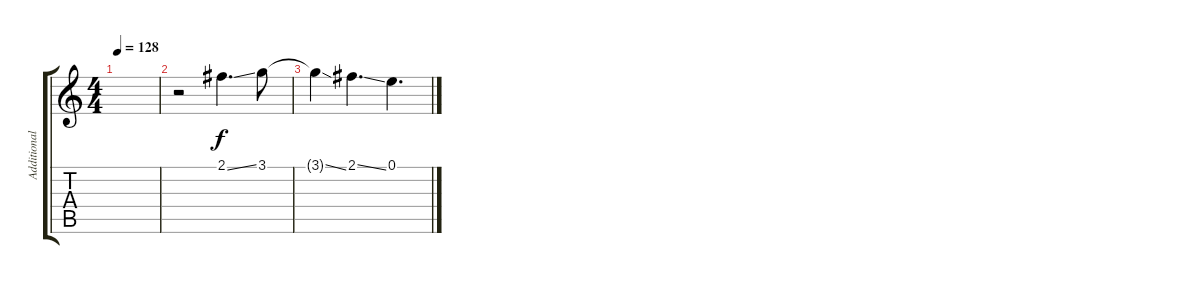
\track ("Additional Guitar" "Additional") {instrument acousticguitarsteel}
\staff {score tabs}
\tuning (E4 B3 G3 D3 A2 E2) {hide}
\ts (4 4)
\tempo 128
\clef g2
\ks c
|
r.2 2.1{ss}.4{d} 3.1.8 |
3.1{ss t}.4 2.1{ss}.4{d} 0.1.4{d}
